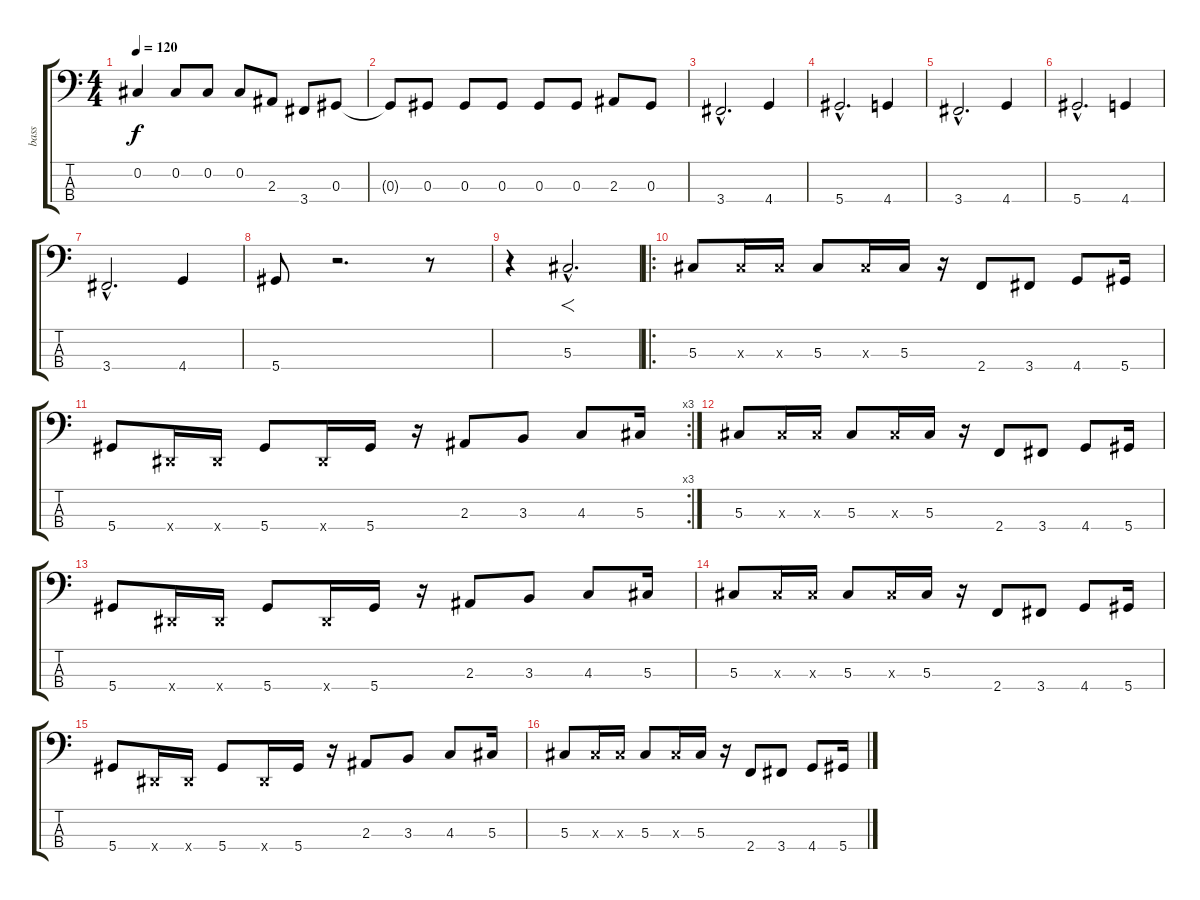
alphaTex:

\track ("bass" "bass") {instrument electricbassfinger}
\staff {score tabs}
\tuning (Gb2 Db2 Ab1 Eb1) {hide}
\ts (4 4)
\tempo 120
\clef f4
\ks c
0.2.4{dy f} 0.2.8 0.2.8 0.2.8 2.3.8 3.4.8 0.3.8 |
0.3{t}.8 0.3.8 0.3.8 0.3.8 0.3.8 0.3.8 2.3.8 0.3.8 |
3.4{hac}.2{d} 4.4.4 |
5.4{hac}.2{d} 4.4.4 |
3.4{hac}.2{d} 4.4.4 |
5.4{hac}.2{d} 4.4.4 |
3.4{hac}.2{d} 4.4.4 |
5.4.8 r.2{d} r.8 |
r.4 5.3{hac}.2{f d} |
\ro
5.3.8 5.3{x}.16 5.3{x}.16 5.3.8 5.3{x}.16 5.3.16 r.16 2.4.8 3.4.8 4.4.8 5.4.16 |
\rc 3
5.4.8 0.4{x}.16 0.4{x}.16 5.4.8 0.4{x}.16 5.4.16 r.16 2.3.8 3.3.8 4.3.8 5.3.16 |
5.3.8 5.3{x}.16 5.3{x}.16 5.3.8 5.3{x}.16 5.3.16 r.16 2.4.8 3.4.8 4.4.8 5.4.16 |
5.4.8 0.4{x}.16 0.4{x}.16 5.4.8 0.4{x}.16 5.4.16 r.16 2.3.8 3.3.8 4.3.8 5.3.16 |
5.3.8 5.3{x}.16 5.3{x}.16 5.3.8 5.3{x}.16 5.3.16 r.16 2.4.8 3.4.8 4.4.8 5.4.16 |
5.4.8 0.4{x}.16 0.4{x}.16 5.4.8 0.4{x}.16 5.4.16 r.16 2.3.8 3.3.8 4.3.8 5.3.16 |
5.3.8 5.3{x}.16 5.3{x}.16 5.3.8 5.3{x}.16 5.3.16 r.16 2.4.8 3.4.8 4.4.8 5.4.16
